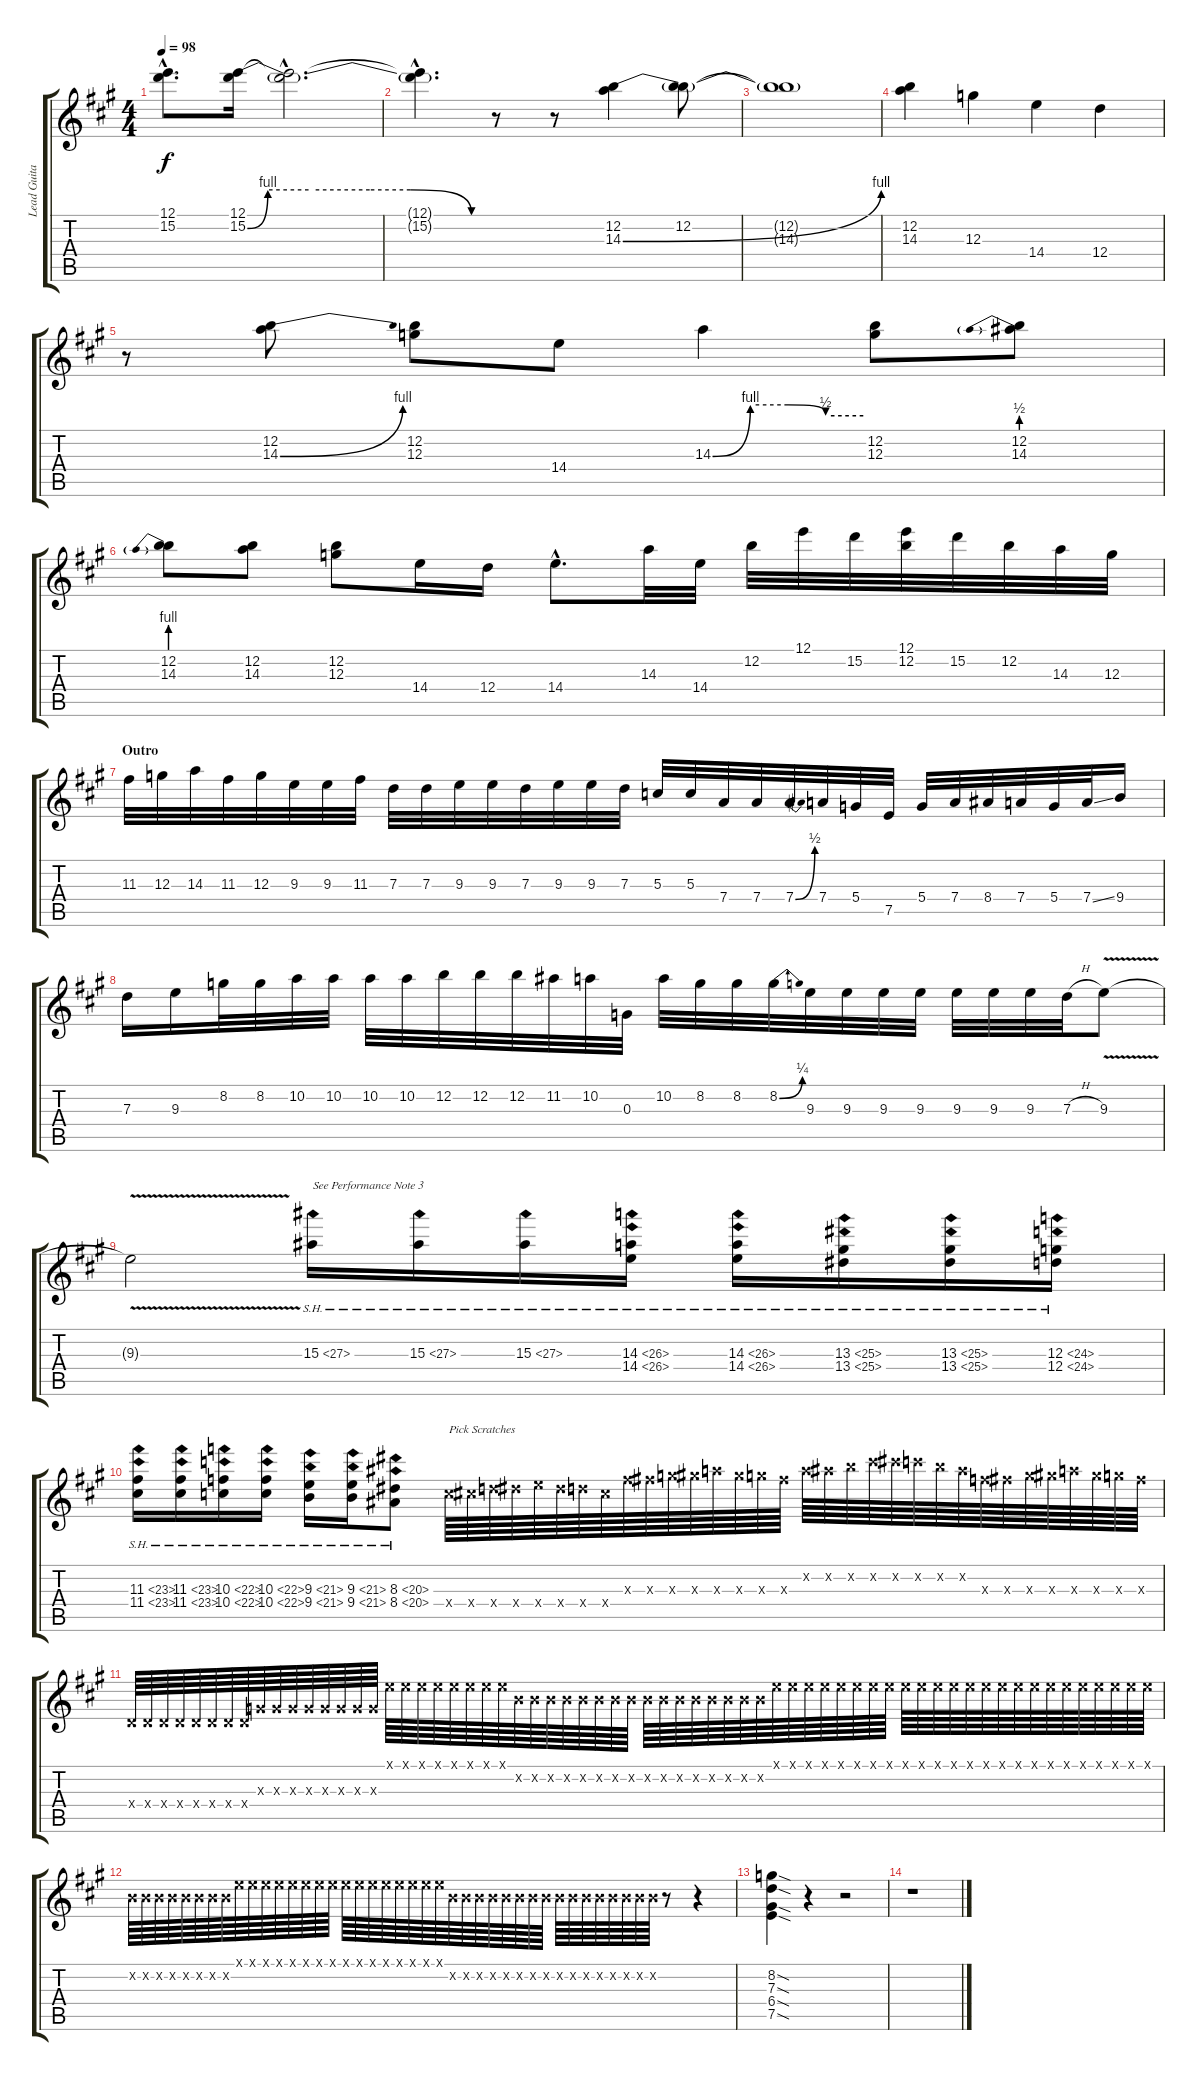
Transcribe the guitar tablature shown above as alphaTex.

\track ("Lead Guitar" "Lead Guita") {instrument overdrivenguitar}
\staff {score tabs}
\tuning (E4 B3 G3 D3 A2 E2) {hide}
\ts (4 4)
\tempo 98
\clef g2
\ks a
(12.1{hac t} 15.2{hac t}).8{d dy f} (12.1 15.2{be (custom 0 0 5 4 15 4 30 4 40 4 55 0 60 0)}).16 (12.1{hac t} 15.2{hac t}).2{d} |
(12.1{hac t} 15.2{hac t}).4{d} r.8 r.8 (12.2 14.3{be (bend 0 0 60 4)}).4 (12.2 14.3{t}).8 |
(12.2{t} 14.3{t}).1 |
(12.2 14.3).4 12.3.4 14.4.4 12.4.4 |
r.8 (12.2 14.3{be (bend 0 0 60 4)}).8 (12.2 12.3).8 14.4.8 14.3{be (custom 0 0 15 4 30 4 45 2 60 2)}.4 (12.2 12.3).8 (12.2 14.3{be (prebend 0 2 60 2)}).8 |
(12.2 14.3{be (prebend 0 4 60 4)}).8 (12.2 14.3).8 (12.2 12.3).8 14.4.16 12.4.16 14.4{hac}.8{d} 14.3.32 14.4.32 12.2.32 12.1.32 15.2.32 (12.1 12.2).32 15.2.32 12.2.32 14.3.32 12.3.32 |
\section ("" "Outro")
11.3.32 12.3.32 14.3.32 11.3.32 12.3.32 9.3.32 9.3.32 11.3.32 7.3.32 7.3.32 9.3.32 9.3.32 7.3.32 9.3.32 9.3.32 7.3.32 5.3.32 5.3.32 7.4.32 7.4.32 7.4{be (bend 0 0 60 2)}.32 7.4.32 5.4.32 7.5.32 5.4.32 7.4.32 8.4.32 7.4.32 5.4.32 7.4{ss}.32 9.4.16 |
7.3.16 9.3.16 8.2.32 8.2.32 10.2.32 10.2.32 10.2.32 10.2.32 12.2.32 12.2.32 12.2.32 11.2.32 10.2.32 0.3.32 10.2.32 8.2.32 8.2.32 8.2{be (bend 0 0 60 1)}.32 9.3.32 9.3.32 9.3.32 9.3.32 9.3.32 9.3.32 9.3.32 7.3{h}.32 9.3{v}.8 |
9.3{t}.2 15.3{sh 12}.16{txt "See Performance Note 3"} 15.3{sh 12}.16 15.3{sh 12}.16 (14.3{sh 12} 14.4{sh 12}).16 (14.3{sh 12} 14.4{sh 12}).16 (13.3{sh 12} 13.4{sh 12}).16 (13.3{sh 12} 13.4{sh 12}).16 (12.3{sh 12} 12.4{sh 12}).16 |
(11.3{sh 12} 11.4{sh 12}).16 (11.3{sh 12} 11.4{sh 12}).16 (10.3{sh 12} 10.4{sh 12}).16 (10.3{sh 12} 10.4{sh 12}).16 (9.3{sh 12} 9.4{sh 12}).16 (9.3{sh 12} 9.4{sh 12}).16 (8.3{sh 12} 8.4{sh 12}).8 10.4{x}.64{txt "Pick Scratches" instrument guitarharmonics} 11.4{x}.64 12.4{x}.64 13.4{x}.64 14.4{x}.64 13.4{x}.64 12.4{x}.64 11.4{x}.64 10.3{x}.64 11.3{x}.64 12.3{x}.64 13.3{x}.64 14.3{x}.64 13.3{x}.64 12.3{x}.64 11.3{x}.64 10.2{x}.64 11.2{x}.64 12.2{x}.64 13.2{x}.64 14.2{x}.64 13.2{x}.64 12.2{x}.64 11.2{x}.64 10.3{x}.64 11.3{x}.64 12.3{x}.64 13.3{x}.64 14.3{x}.64 13.3{x}.64 12.3{x}.64 11.3{x}.64 |
0.4{x}.64 0.4{x}.64 0.4{x}.64 0.4{x}.64 0.4{x}.64 0.4{x}.64 0.4{x}.64 0.4{x}.64 0.3{x}.64 0.3{x}.64 0.3{x}.64 0.3{x}.64 0.3{x}.64 0.3{x}.64 0.3{x}.64 0.3{x}.64 0.1{x}.64 0.1{x}.64 0.1{x}.64 0.1{x}.64 0.1{x}.64 0.1{x}.64 0.1{x}.64 0.1{x}.64 0.2{x}.64 0.2{x}.64 0.2{x}.64 0.2{x}.64 0.2{x}.64 0.2{x}.64 0.2{x}.64 0.2{x}.64 0.2{x}.64 0.2{x}.64 0.2{x}.64 0.2{x}.64 0.2{x}.64 0.2{x}.64 0.2{x}.64 0.2{x}.64 0.1{x}.64 0.1{x}.64 0.1{x}.64 0.1{x}.64 0.1{x}.64 0.1{x}.64 0.1{x}.64 0.1{x}.64 0.1{x}.64 0.1{x}.64 0.1{x}.64 0.1{x}.64 0.1{x}.64 0.1{x}.64 0.1{x}.64 0.1{x}.64 0.1{x}.64 0.1{x}.64 0.1{x}.64 0.1{x}.64 0.1{x}.64 0.1{x}.64 0.1{x}.64 0.1{x}.64 |
0.2{x}.64 0.2{x}.64 0.2{x}.64 0.2{x}.64 0.2{x}.64 0.2{x}.64 0.2{x}.64 0.2{x}.64 0.1{x}.64 0.1{x}.64 0.1{x}.64 0.1{x}.64 0.1{x}.64 0.1{x}.64 0.1{x}.64 0.1{x}.64 0.1{x}.64 0.1{x}.64 0.1{x}.64 0.1{x}.64 0.1{x}.64 0.1{x}.64 0.1{x}.64 0.1{x}.64 0.2{x}.64 0.2{x}.64 0.2{x}.64 0.2{x}.64 0.2{x}.64 0.2{x}.64 0.2{x}.64 0.2{x}.64 0.2{x}.64 0.2{x}.64 0.2{x}.64 0.2{x}.64 0.2{x}.64 0.2{x}.64 0.2{x}.64 0.2{x}.64 r.8 r.4 |
(8.2{sod} 7.3{sod} 6.4{sod} 7.5{sod}).4{instrument overdrivenguitar} r.4 r.2 |
r.1
